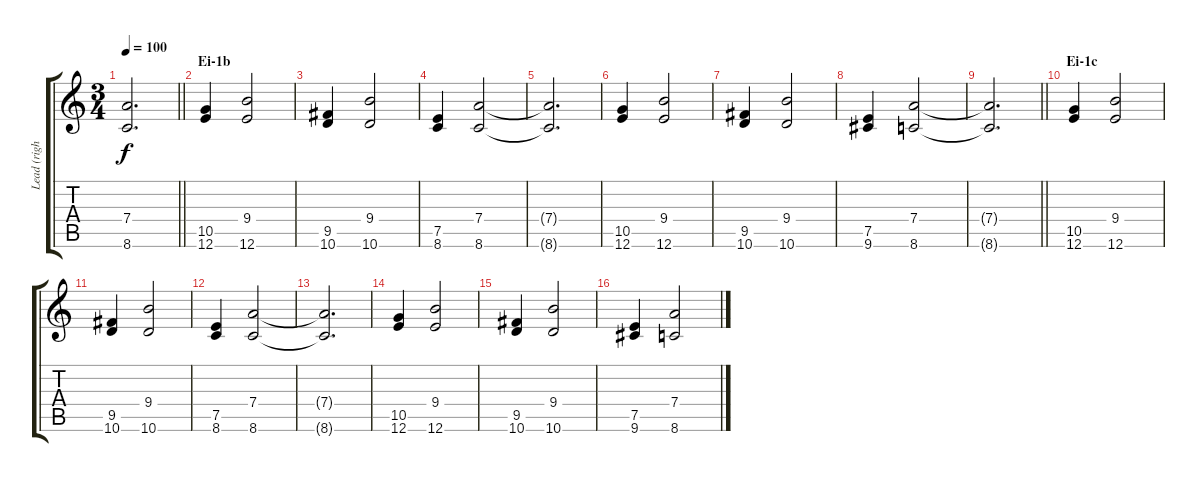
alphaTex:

\track ("Lead (right)" "Lead (righ") {instrument electricguitarjazz}
\staff {score tabs}
\tuning (E4 B3 G3 D3 A2 E2) {hide}
\ts (3 4)
\tempo 100
\clef g2
\barLineRight lightlight
\ks c
(7.4{t} 8.6{t}).2{d dy f} |
\section ("" "Ei-1b")
(10.5 12.6).4 (9.4 12.6).2 |
(9.5 10.6).4 (9.4 10.6).2 |
(7.5 8.6).4 (7.4 8.6).2 |
(7.4{t} 8.6{t}).2{d} |
(10.5 12.6).4 (9.4 12.6).2 |
(9.5 10.6).4 (9.4 10.6).2 |
(7.5 9.6).4 (7.4 8.6).2 |
\barLineRight lightlight
(7.4{t} 8.6{t}).2{d} |
\section ("" "Ei-1c")
(10.5 12.6).4 (9.4 12.6).2 |
(9.5 10.6).4 (9.4 10.6).2 |
(7.5 8.6).4 (7.4 8.6).2 |
(7.4{t} 8.6{t}).2{d} |
(10.5 12.6).4 (9.4 12.6).2 |
(9.5 10.6).4 (9.4 10.6).2 |
(7.5 9.6).4 (7.4 8.6).2
